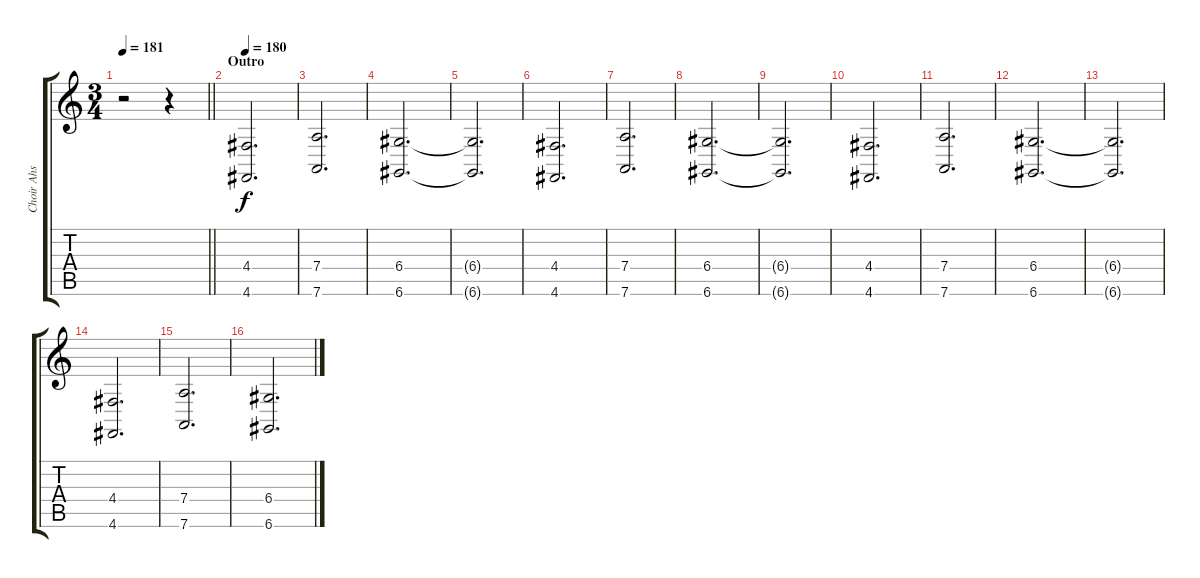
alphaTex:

\track ("Choir Ahs" "Choir Ahs") {instrument choiraahs}
\staff {score tabs}
\tuning (E4 B3 G3 D3 A2 D2) {hide}
\ts (3 4)
\tempo 181
\clef g2
\barLineRight lightlight
\ks c
r.2{dy f} r.4 |
\section ("" "Outro")
\tempo 180
(4.4 4.6).2{d volume 13} |
(7.4 7.6).2{d} |
(6.4 6.6).2{d} |
(6.4{t} 6.6{t}).2{d} |
(4.4 4.6).2{d} |
(7.4 7.6).2{d} |
(6.4 6.6).2{d} |
(6.4{t} 6.6{t}).2{d} |
(4.4 4.6).2{d} |
(7.4 7.6).2{d} |
(6.4 6.6).2{d} |
(6.4{t} 6.6{t}).2{d} |
(4.4 4.6).2{d} |
(7.4 7.6).2{d} |
(6.4 6.6).2{d}
